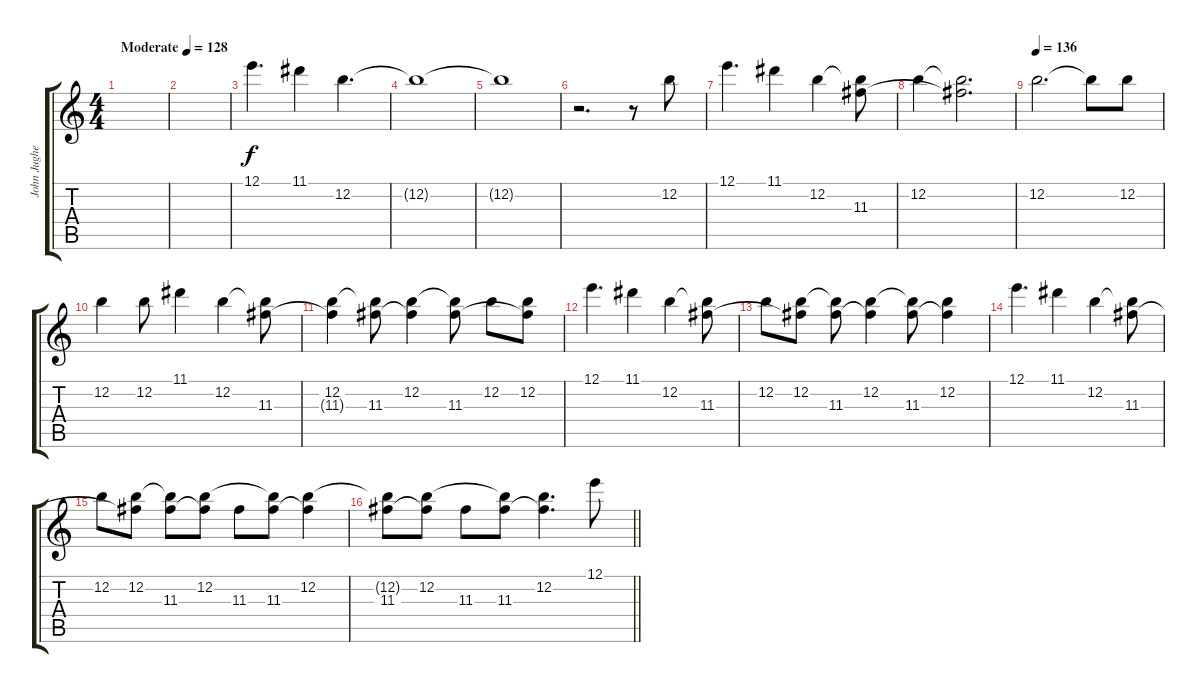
\track ("John Jughead" "John Jughe") {instrument distortionguitar}
\staff {score tabs}
\tuning (E4 B3 G3 D3 A2 E2) {hide}
\ts (4 4)
\tempo (128 "Moderate")
\clef g2
\ks c
|
|
12.1.4{d} 11.1.4 12.2.4{d} |
12.2{t}.1{volume 0} |
12.2{t}.1 |
r.2{d volume 11} r.8 12.2.8 |
12.1.4{d} 11.1.4 12.2.4 (12.2{t} 11.3).8 |
12.2.4 (12.2{t} 11.3{t}).2{d volume 7} |
\tempo 136
12.2.2{d volume 11} 12.2{t}.8 12.2.8 |
12.2.4 12.2.8 11.1.4 12.2.4 (12.2{t} 11.3).8 |
(12.2 11.3{t}).4 (12.2{t} 11.3).8 (12.2 11.3{t}).4 (12.2{t} 11.3).8 12.2.8 (12.2 11.3{t}).8 |
12.1.4{d} 11.1.4 12.2.4 (12.2{t} 11.3).8 |
12.2.8 (12.2 11.3{t}).8 (12.2{t} 11.3).8 (12.2 11.3{t}).4 (12.2{t} 11.3).8 (12.2 11.3{t}).4 |
12.1.4{d} 11.1.4 12.2.4 (12.2{t} 11.3).8 |
12.2.8 (12.2 11.3{t}).8 (12.2{t} 11.3).8 (12.2 11.3{t}).8 11.3.8 (12.2{t} 11.3).8 (12.2 11.3{t}).4 |
\barLineRight lightlight
(12.2{t} 11.3).8 (12.2 11.3{t}).8 11.3.8 (12.2{t} 11.3).8 (12.2 11.3{t}).4{d} 12.1{sl}.8
